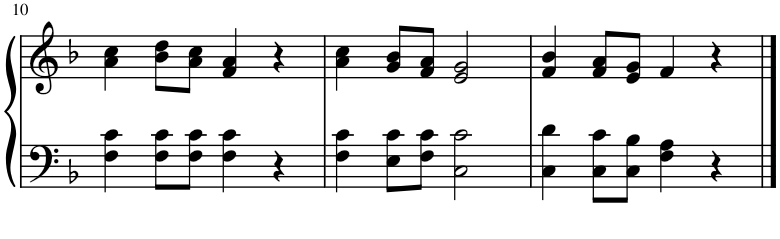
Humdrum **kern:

**kern	**kern
*part1	*part1
*staff2	*staff1
*I"Piano	*
*I'Pno.	*
!!LO:PB:g=z
*clefF4	*clefG2
*k[b-]	*k[b-]
*M4/4	*M4/4
=10	=10
4F\ 4c\	4a\ 4cc\
8F\ 8c\L	8b-\ 8dd\L
8F\ 8c\J	8a\ 8cc\J
4F\ 4c\	4f/ 4a/
4r	4r
=11	=11
4F\ 4c\	4a\ 4cc\
8E\ 8c\L	8g/ 8b-/L
8F\ 8c\J	8f/ 8a/J
2C\ 2c\	2e/ 2g/
=12	=12
4C\ 4d\	4f/ 4b-/
8C\ 8c\L	8f/ 8a/L
8C\ 8B-\J	8e/ 8g/J
4F\ 4A\	4f/
4r	4r
==	==
*-	*-
